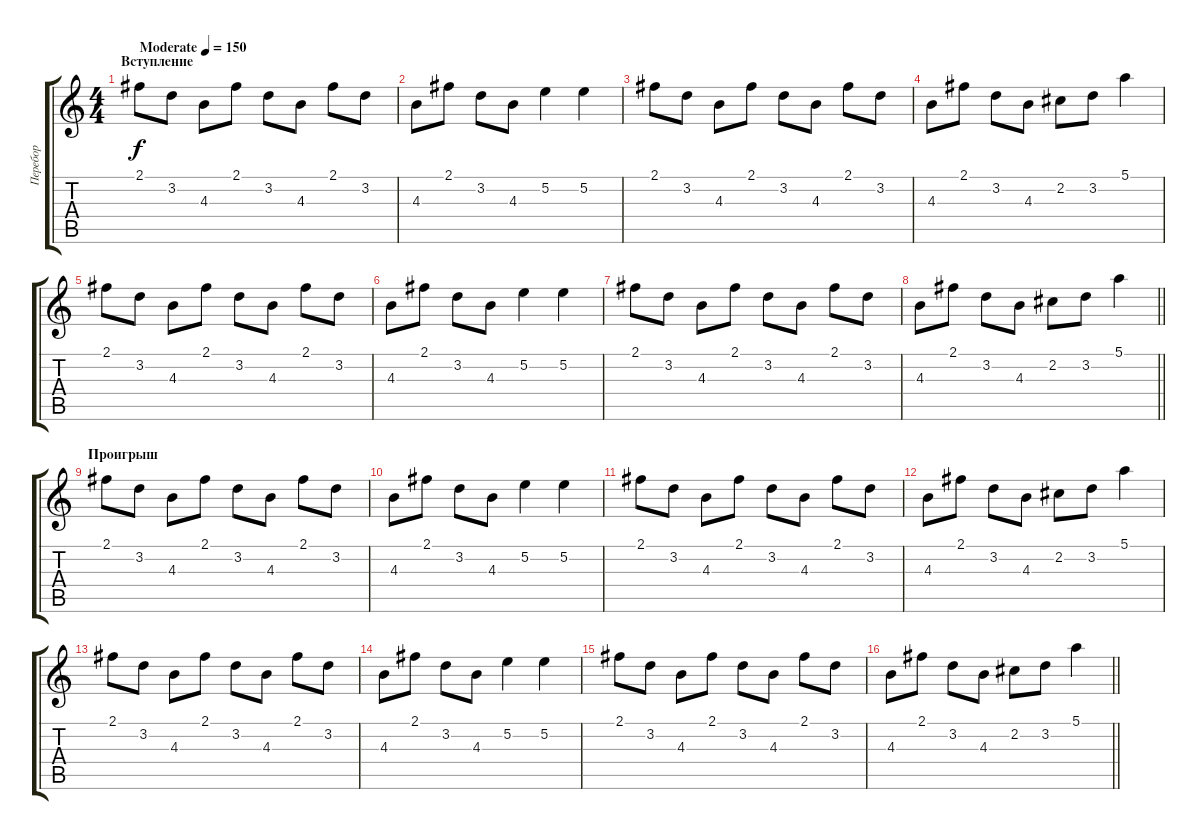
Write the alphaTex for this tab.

\track ("Перебор" "Перебор") {instrument distortionguitar}
\staff {score tabs}
\tuning (E4 B3 G3 D3 A2 E2) {hide}
\ts (4 4)
\section ("" "Вступление")
\tempo (150 "Moderate")
\clef g2
\ks c
2.1.8{dy f instrument distortionguitar} 3.2.8 4.3.8 2.1.8 3.2.8 4.3.8 2.1.8 3.2.8 |
4.3.8 2.1.8 3.2.8 4.3.8 5.2.4 5.2.4 |
2.1.8 3.2.8 4.3.8 2.1.8 3.2.8 4.3.8 2.1.8 3.2.8 |
4.3.8 2.1.8 3.2.8 4.3.8 2.2.8 3.2.8 5.1.4 |
2.1.8 3.2.8 4.3.8 2.1.8 3.2.8 4.3.8 2.1.8 3.2.8 |
4.3.8 2.1.8 3.2.8 4.3.8 5.2.4 5.2.4 |
2.1.8 3.2.8 4.3.8 2.1.8 3.2.8 4.3.8 2.1.8 3.2.8 |
\barLineRight lightlight
4.3.8 2.1.8 3.2.8 4.3.8 2.2.8 3.2.8 5.1.4 |
\section ("" "Проигрыш")
2.1.8 3.2.8 4.3.8 2.1.8 3.2.8 4.3.8 2.1.8 3.2.8 |
4.3.8 2.1.8 3.2.8 4.3.8 5.2.4 5.2.4 |
2.1.8 3.2.8 4.3.8 2.1.8 3.2.8 4.3.8 2.1.8 3.2.8 |
4.3.8 2.1.8 3.2.8 4.3.8 2.2.8 3.2.8 5.1.4 |
2.1.8 3.2.8 4.3.8 2.1.8 3.2.8 4.3.8 2.1.8 3.2.8 |
4.3.8 2.1.8 3.2.8 4.3.8 5.2.4 5.2.4 |
2.1.8 3.2.8 4.3.8 2.1.8 3.2.8 4.3.8 2.1.8 3.2.8 |
\barLineRight lightlight
4.3.8 2.1.8 3.2.8 4.3.8 2.2.8 3.2.8 5.1.4
